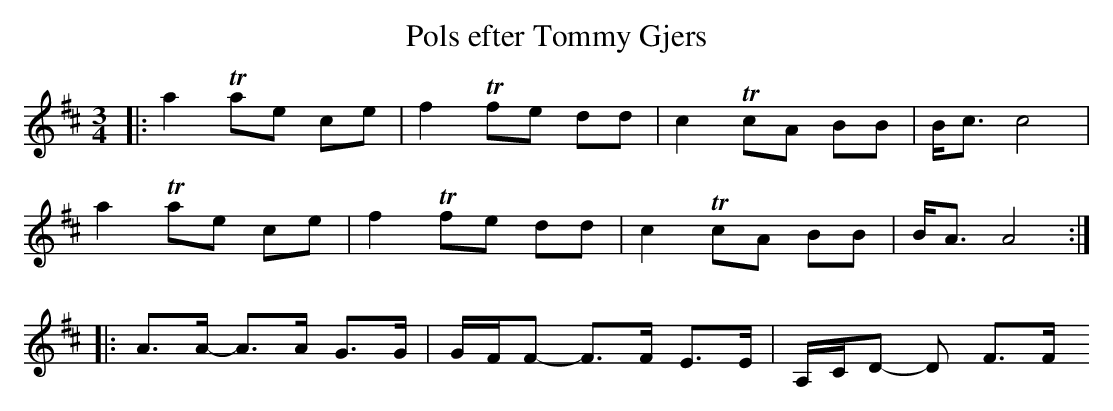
X:1
T:Pols efter Tommy Gjers
M:3/4
L:1/8
K:D
|: a2 +trill+ae ce | f2 +trill+fe dd | c2 +trill+cA BB | B<c c4 |
a2 +trill+ae ce | f2 +trill+fe dd | c2 +trill+cA BB | B<A A4 :|
|: A>A -A>A G>G | G/F/F -  F>F E>E | A,/C/D - D F>F
